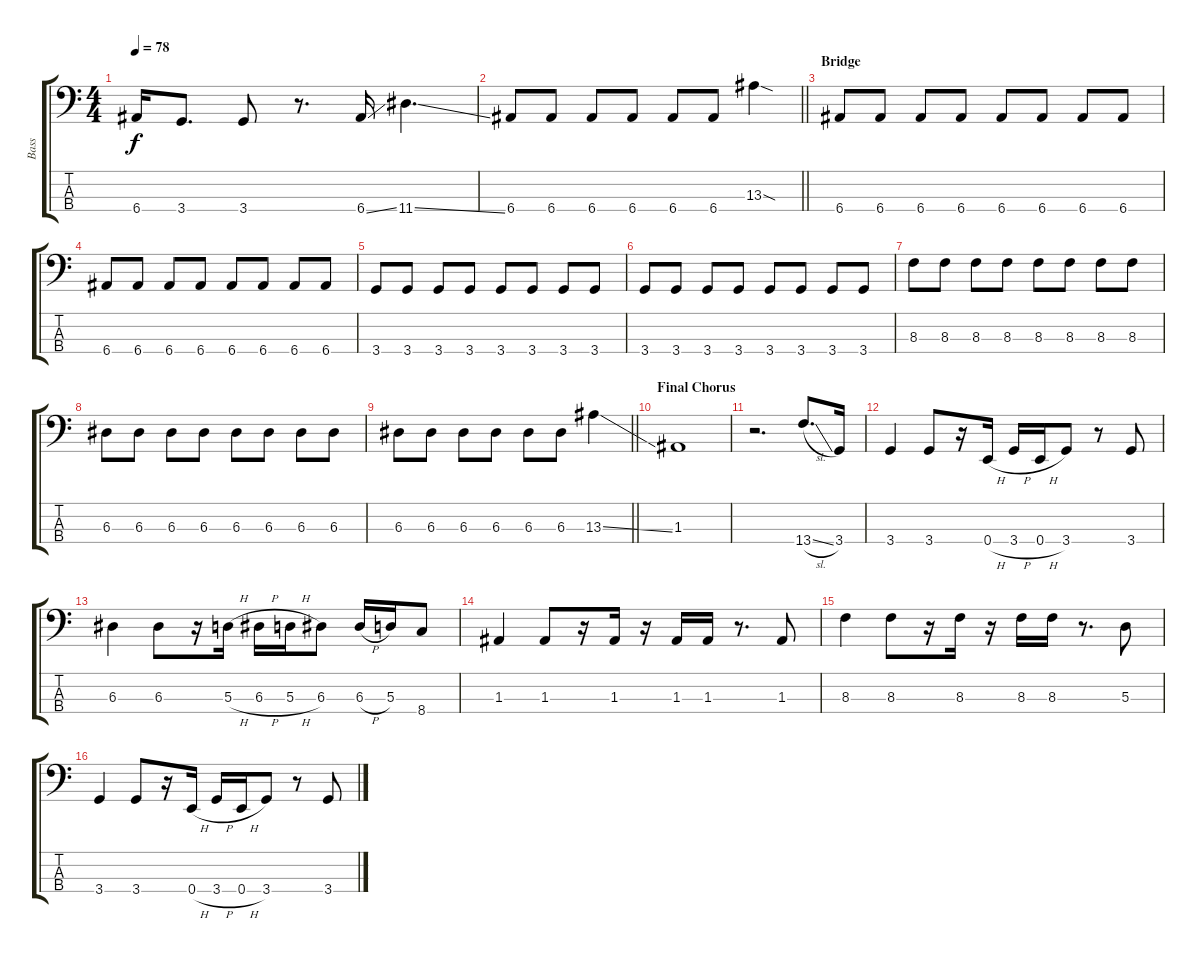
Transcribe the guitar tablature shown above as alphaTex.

\track ("Bass" "Bass") {instrument electricbassfinger}
\staff {score tabs}
\tuning (G2 D2 A1 E1) {hide}
\ts (4 4)
\tempo 78
\clef f4
\ks c
6.4.16{dy f} 3.4.8{d} 3.4.8 r.8{d} 6.4{ss}.16 11.4{ss}.4{d} |
\barLineRight lightlight
6.4.8 6.4.8 6.4.8 6.4.8 6.4.8 6.4.8 13.3{sod}.4 |
\section ("" "Bridge")
6.4.8 6.4.8 6.4.8 6.4.8 6.4.8 6.4.8 6.4.8 6.4.8 |
6.4.8 6.4.8 6.4.8 6.4.8 6.4.8 6.4.8 6.4.8 6.4.8 |
3.4.8 3.4.8 3.4.8 3.4.8 3.4.8 3.4.8 3.4.8 3.4.8 |
3.4.8 3.4.8 3.4.8 3.4.8 3.4.8 3.4.8 3.4.8 3.4.8 |
8.3.8 8.3.8 8.3.8 8.3.8 8.3.8 8.3.8 8.3.8 8.3.8 |
6.3.8 6.3.8 6.3.8 6.3.8 6.3.8 6.3.8 6.3.8 6.3.8 |
\barLineRight lightlight
6.3.8 6.3.8 6.3.8 6.3.8 6.3.8 6.3.8 13.3{ss}.4 |
\section ("" "Final Chorus")
1.3.1 |
r.2{d} 13.4{sl}.8{d} 3.4.16 |
3.4.4 3.4.8 r.16 0.4{h}.16 3.4{h}.16 0.4{h}.16 3.4.8 r.8 3.4.8 |
6.3.4 6.3.8 r.16 5.3{h}.16 6.3{h}.16 5.3{h}.16 6.3.8 6.3{h}.16 5.3.16 8.4.8 |
1.3.4 1.3.8 r.16 1.3.16 r.16 1.3.16 1.3.16 r.8{d} 1.3.8 |
8.3.4 8.3.8 r.16 8.3.16 r.16 8.3.16 8.3.16 r.8{d} 5.3.8 |
3.4.4 3.4.8 r.16 0.4{h}.16 3.4{h}.16 0.4{h}.16 3.4.8 r.8 3.4.8
